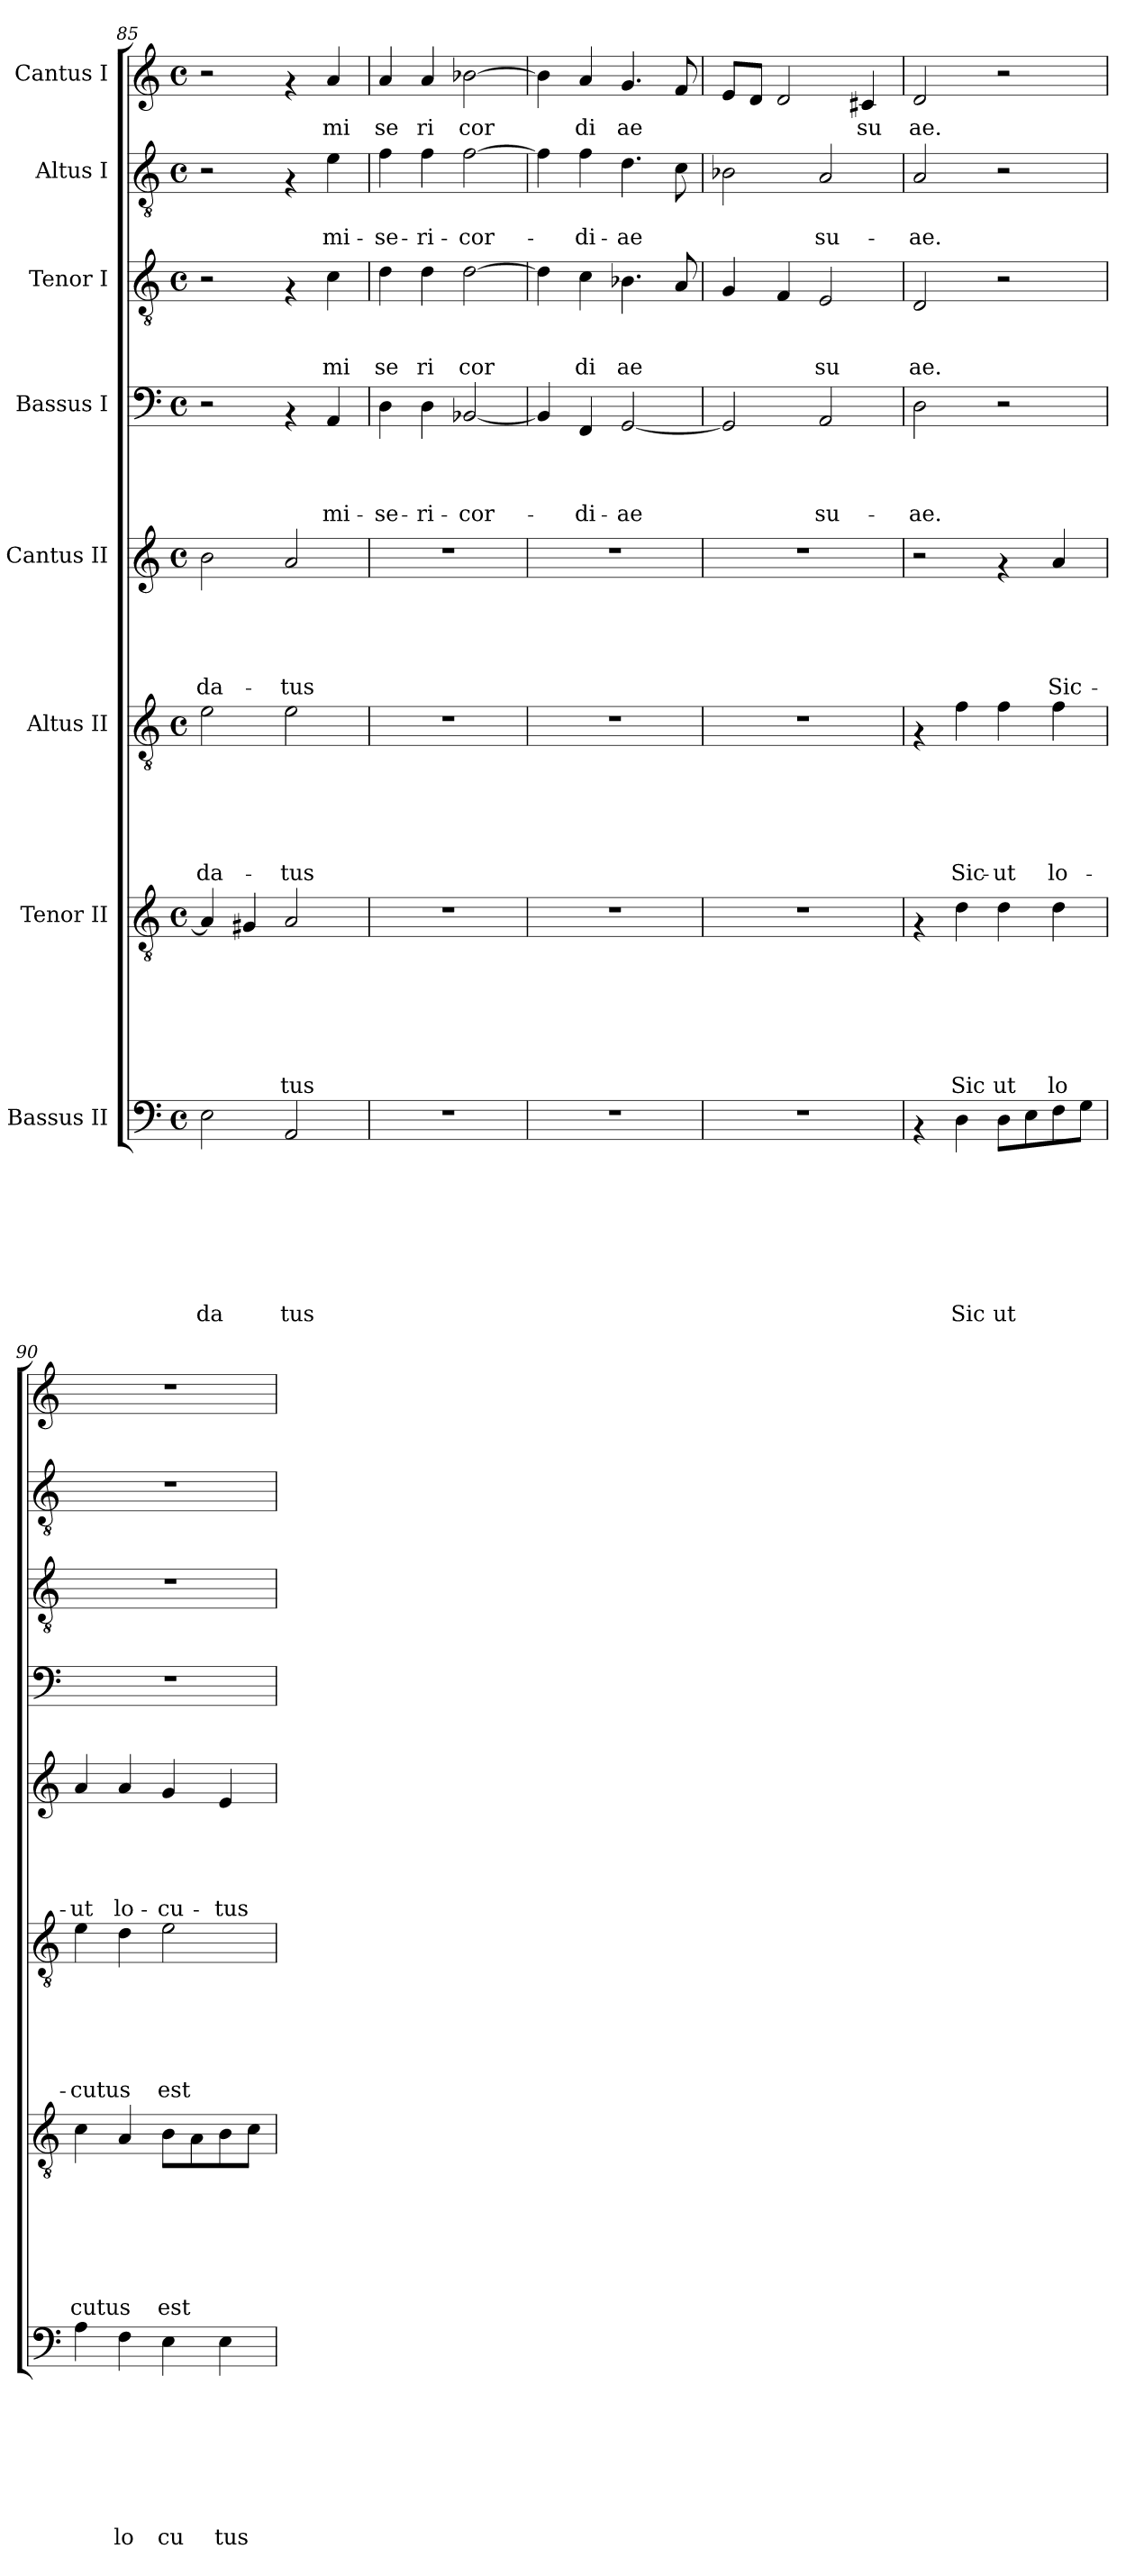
**kern	**text	**text	**text	**text	**text	**text	**text	**text	**kern	**text	**text	**text	**text	**text	**text	**text	**kern	**text	**text	**text	**text	**text	**text	**kern	**text	**text	**text	**text	**text	**kern	**text	**text	**text	**text	**kern	**text	**text	**text	**kern	**text	**text	**kern	**text
*part8	*part8	*part8	*part8	*part8	*part8	*part8	*part8	*part8	*part7	*part7	*part7	*part7	*part7	*part7	*part7	*part7	*part6	*part6	*part6	*part6	*part6	*part6	*part6	*part5	*part5	*part5	*part5	*part5	*part5	*part4	*part4	*part4	*part4	*part4	*part3	*part3	*part3	*part3	*part2	*part2	*part2	*part1	*part1
*staff8	*staff8	*staff8	*staff8	*staff8	*staff8	*staff8	*staff8	*staff8	*staff7	*staff7	*staff7	*staff7	*staff7	*staff7	*staff7	*staff7	*staff6	*staff6	*staff6	*staff6	*staff6	*staff6	*staff6	*staff5	*staff5	*staff5	*staff5	*staff5	*staff5	*staff4	*staff4	*staff4	*staff4	*staff4	*staff3	*staff3	*staff3	*staff3	*staff2	*staff2	*staff2	*staff1	*staff1
*I"Bassus II	*	*	*	*	*	*	*	*	*I"Tenor II	*	*	*	*	*	*	*	*I"Altus II	*	*	*	*	*	*	*I"Cantus II	*	*	*	*	*	*I"Bassus I	*	*	*	*	*I"Tenor I	*	*	*	*I"Altus I	*	*	*I"Cantus I	*
*clefF4	*	*	*	*	*	*	*	*	*clefGv2	*	*	*	*	*	*	*	*clefGv2	*	*	*	*	*	*	*clefG2	*	*	*	*	*	*clefF4	*	*	*	*	*clefGv2	*	*	*	*clefGv2	*	*	*clefG2	*
*k[]	*	*	*	*	*	*	*	*	*k[]	*	*	*	*	*	*	*	*k[]	*	*	*	*	*	*	*k[]	*	*	*	*	*	*k[]	*	*	*	*	*k[]	*	*	*	*k[]	*	*	*k[]	*
*C:	*	*	*	*	*	*	*	*	*C:	*	*	*	*	*	*	*	*C:	*	*	*	*	*	*	*C:	*	*	*	*	*	*C:	*	*	*	*	*C:	*	*	*	*C:	*	*	*C:	*
*M4/4	*	*	*	*	*	*	*	*	*M4/4	*	*	*	*	*	*	*	*M4/4	*	*	*	*	*	*	*M4/4	*	*	*	*	*	*M4/4	*	*	*	*	*M4/4	*	*	*	*M4/4	*	*	*M4/4	*
*met(c)	*	*	*	*	*	*	*	*	*met(c)	*	*	*	*	*	*	*	*met(c)	*	*	*	*	*	*	*met(c)	*	*	*	*	*	*met(c)	*	*	*	*	*met(c)	*	*	*	*met(c)	*	*	*met(c)	*
=85	=85	=85	=85	=85	=85	=85	=85	=85	=85	=85	=85	=85	=85	=85	=85	=85	=85	=85	=85	=85	=85	=85	=85	=85	=85	=85	=85	=85	=85	=85	=85	=85	=85	=85	=85	=85	=85	=85	=85	=85	=85	=85	=85
!	!	!	!	!	!	!	!	!LO:LY:b	!	!	!	!	!	!	!	!	!	!	!	!	!	!	!LO:LY:b	!	!	!	!	!	!LO:LY:b	!	!	!	!	!	!	!	!	!	!	!	!	!	!
2E\	.	.	.	.	.	.	.	da	4A/]	.	.	.	.	.	.	.	2e\	.	.	.	.	.	-da-	2b\	.	.	.	.	-da-	2r	.	.	.	.	2r	.	.	.	2r	.	.	2r	.
.	.	.	.	.	.	.	.	.	4G#X/	.	.	.	.	.	.	.	.	.	.	.	.	.	.	.	.	.	.	.	.	.	.	.	.	.	.	.	.	.	.	.	.	.	.
!	!	!	!	!	!	!	!	!LO:LY:b	!	!	!	!	!	!	!	!LO:LY:b	!	!	!	!	!	!	!LO:LY:b	!	!	!	!	!	!LO:LY:b	!	!	!	!	!	!	!	!	!	!	!	!	!	!
2AA/	.	.	.	.	.	.	.	tus	2A/	.	.	.	.	.	.	tus	2e\	.	.	.	.	.	-tus	2a/	.	.	.	.	-tus	4rAA	.	.	.	.	4rF	.	.	.	4rF	.	.	4rf	.
!	!	!	!	!	!	!	!	!	!	!	!	!	!	!	!	!	!	!	!	!	!	!	!	!	!	!	!	!	!	!	!	!	!	!LO:LY:b	!	!	!	!LO:LY:b	!	!	!LO:LY:b	!	!LO:LY:b
.	.	.	.	.	.	.	.	.	.	.	.	.	.	.	.	.	.	.	.	.	.	.	.	.	.	.	.	.	.	4AA/	.	.	.	mi-	4c\	.	.	mi	4e\	.	mi-	4a/	mi
=86	=86	=86	=86	=86	=86	=86	=86	=86	=86	=86	=86	=86	=86	=86	=86	=86	=86	=86	=86	=86	=86	=86	=86	=86	=86	=86	=86	=86	=86	=86	=86	=86	=86	=86	=86	=86	=86	=86	=86	=86	=86	=86	=86
!	!	!	!	!	!	!	!	!	!	!	!	!	!	!	!	!	!	!	!	!	!	!	!	!	!	!	!	!	!	!	!	!	!	!LO:LY:b	!	!	!	!LO:LY:b	!	!	!LO:LY:b	!	!LO:LY:b
1r	.	.	.	.	.	.	.	.	1r	.	.	.	.	.	.	.	1r	.	.	.	.	.	.	1r	.	.	.	.	.	4D\	.	.	.	-se-	4d\	.	.	se	4f\	.	-se-	4a/	se
!	!	!	!	!	!	!	!	!	!	!	!	!	!	!	!	!	!	!	!	!	!	!	!	!	!	!	!	!	!	!	!	!	!	!LO:LY:b	!	!	!	!LO:LY:b	!	!	!LO:LY:b	!	!LO:LY:b
.	.	.	.	.	.	.	.	.	.	.	.	.	.	.	.	.	.	.	.	.	.	.	.	.	.	.	.	.	.	4D\	.	.	.	-ri-	4d\	.	.	ri	4f\	.	-ri-	4a/	ri
!	!	!	!	!	!	!	!	!	!	!	!	!	!	!	!	!	!	!	!	!	!	!	!	!	!	!	!	!	!	!	!	!	!	!LO:LY:b	!	!	!	!LO:LY:b	!	!	!LO:LY:b	!	!LO:LY:b
.	.	.	.	.	.	.	.	.	.	.	.	.	.	.	.	.	.	.	.	.	.	.	.	.	.	.	.	.	.	[<2BB-X/	.	.	.	-cor-	[>2d\	.	.	cor	[>2f\	.	-cor-	[>2b-X\	cor
=87	=87	=87	=87	=87	=87	=87	=87	=87	=87	=87	=87	=87	=87	=87	=87	=87	=87	=87	=87	=87	=87	=87	=87	=87	=87	=87	=87	=87	=87	=87	=87	=87	=87	=87	=87	=87	=87	=87	=87	=87	=87	=87	=87
1r	.	.	.	.	.	.	.	.	1r	.	.	.	.	.	.	.	1r	.	.	.	.	.	.	1r	.	.	.	.	.	4BB-/]	.	.	.	.	4d\]	.	.	.	4f\]	.	.	4b-\]	.
!	!	!	!	!	!	!	!	!	!	!	!	!	!	!	!	!	!	!	!	!	!	!	!	!	!	!	!	!	!	!	!	!	!	!LO:LY:b	!	!	!	!LO:LY:b	!	!	!LO:LY:b	!	!LO:LY:b
.	.	.	.	.	.	.	.	.	.	.	.	.	.	.	.	.	.	.	.	.	.	.	.	.	.	.	.	.	.	4FF/	.	.	.	-di-	4c\	.	.	di	4f\	.	-di-	4a/	di
!	!	!	!	!	!	!	!	!	!	!	!	!	!	!	!	!	!	!	!	!	!	!	!	!	!	!	!	!	!	!	!	!	!	!LO:LY:b	!	!	!	!LO:LY:b	!	!	!LO:LY:b	!	!LO:LY:b
.	.	.	.	.	.	.	.	.	.	.	.	.	.	.	.	.	.	.	.	.	.	.	.	.	.	.	.	.	.	[<2GG/	.	.	.	-ae	4.B-X\	.	.	ae	4.d\	.	-ae	4.g/	ae
.	.	.	.	.	.	.	.	.	.	.	.	.	.	.	.	.	.	.	.	.	.	.	.	.	.	.	.	.	.	.	.	.	.	.	8A/	.	.	.	8c\	.	.	8f/	.
=88	=88	=88	=88	=88	=88	=88	=88	=88	=88	=88	=88	=88	=88	=88	=88	=88	=88	=88	=88	=88	=88	=88	=88	=88	=88	=88	=88	=88	=88	=88	=88	=88	=88	=88	=88	=88	=88	=88	=88	=88	=88	=88	=88
1r	.	.	.	.	.	.	.	.	1r	.	.	.	.	.	.	.	1r	.	.	.	.	.	.	1r	.	.	.	.	.	2GG/]	.	.	.	.	4G/	.	.	.	2B-X\	.	.	8e/L	.
.	.	.	.	.	.	.	.	.	.	.	.	.	.	.	.	.	.	.	.	.	.	.	.	.	.	.	.	.	.	.	.	.	.	.	.	.	.	.	.	.	.	8d/J	.
.	.	.	.	.	.	.	.	.	.	.	.	.	.	.	.	.	.	.	.	.	.	.	.	.	.	.	.	.	.	.	.	.	.	.	4F/	.	.	.	.	.	.	2d/	.
!	!	!	!	!	!	!	!	!	!	!	!	!	!	!	!	!	!	!	!	!	!	!	!	!	!	!	!	!	!	!	!	!	!	!LO:LY:b	!	!	!	!LO:LY:b	!	!	!LO:LY:b	!	!
.	.	.	.	.	.	.	.	.	.	.	.	.	.	.	.	.	.	.	.	.	.	.	.	.	.	.	.	.	.	2AA/	.	.	.	su-	2E/	.	.	su	2A/	.	su-	.	.
!	!	!	!	!	!	!	!	!	!	!	!	!	!	!	!	!	!	!	!	!	!	!	!	!	!	!	!	!	!	!	!	!	!	!	!	!	!	!	!	!	!	!	!LO:LY:b
.	.	.	.	.	.	.	.	.	.	.	.	.	.	.	.	.	.	.	.	.	.	.	.	.	.	.	.	.	.	.	.	.	.	.	.	.	.	.	.	.	.	4c#X/	su
=89	=89	=89	=89	=89	=89	=89	=89	=89	=89	=89	=89	=89	=89	=89	=89	=89	=89	=89	=89	=89	=89	=89	=89	=89	=89	=89	=89	=89	=89	=89	=89	=89	=89	=89	=89	=89	=89	=89	=89	=89	=89	=89	=89
!	!	!	!	!	!	!	!	!	!	!	!	!	!	!	!	!	!	!	!	!	!	!	!	!	!	!	!	!	!	!	!	!	!	!LO:LY:b	!	!	!	!LO:LY:b	!	!	!LO:LY:b	!	!LO:LY:b
4rAA	.	.	.	.	.	.	.	.	4rF	.	.	.	.	.	.	.	4rF	.	.	.	.	.	.	2r	.	.	.	.	.	2D\	.	.	.	-ae.	2D/	.	.	ae.	2A/	.	-ae.	2d/	ae.
!	!	!	!	!	!	!	!	!LO:LY:b	!	!	!	!	!	!	!	!LO:LY:b	!	!	!	!	!	!	!LO:LY:b	!	!	!	!	!	!	!	!	!	!	!	!	!	!	!	!	!	!	!	!
4D\	.	.	.	.	.	.	.	Sic	4d\	.	.	.	.	.	.	Sic	4f\	.	.	.	.	.	Sic-	.	.	.	.	.	.	.	.	.	.	.	.	.	.	.	.	.	.	.	.
!	!	!	!	!	!	!	!	!LO:LY:b	!	!	!	!	!	!	!	!LO:LY:b	!	!	!	!	!	!	!LO:LY:b	!	!	!	!	!	!	!	!	!	!	!	!	!	!	!	!	!	!	!	!
8D\L	.	.	.	.	.	.	.	ut	4d\	.	.	.	.	.	.	ut	4f\	.	.	.	.	.	-ut	4rf	.	.	.	.	.	2r	.	.	.	.	2r	.	.	.	2r	.	.	2r	.
8E\	.	.	.	.	.	.	.	.	.	.	.	.	.	.	.	.	.	.	.	.	.	.	.	.	.	.	.	.	.	.	.	.	.	.	.	.	.	.	.	.	.	.	.
!	!	!	!	!	!	!	!	!	!	!	!	!	!	!	!	!LO:LY:b	!	!	!	!	!	!	!LO:LY:b	!	!	!	!	!	!LO:LY:b	!	!	!	!	!	!	!	!	!	!	!	!	!	!
8F\	.	.	.	.	.	.	.	.	4d\	.	.	.	.	.	.	lo	4f\	.	.	.	.	.	lo-	4a/	.	.	.	.	Sic-	.	.	.	.	.	.	.	.	.	.	.	.	.	.
8G\J	.	.	.	.	.	.	.	.	.	.	.	.	.	.	.	.	.	.	.	.	.	.	.	.	.	.	.	.	.	.	.	.	.	.	.	.	.	.	.	.	.	.	.
=90	=90	=90	=90	=90	=90	=90	=90	=90	=90	=90	=90	=90	=90	=90	=90	=90	=90	=90	=90	=90	=90	=90	=90	=90	=90	=90	=90	=90	=90	=90	=90	=90	=90	=90	=90	=90	=90	=90	=90	=90	=90	=90	=90
!	!	!	!	!	!	!	!	!	!	!	!	!	!	!	!	!LO:LY:b	!	!	!	!	!	!	!LO:LY:b	!	!	!	!	!	!LO:LY:b	!	!	!	!	!	!	!	!	!	!	!	!	!	!
4A\	.	.	.	.	.	.	.	.	4c\	.	.	.	.	.	.	cutus	4e\	.	.	.	.	.	-cutus	4a/	.	.	.	.	-ut	1r	.	.	.	.	1r	.	.	.	1r	.	.	1r	.
!	!	!	!	!	!	!	!	!LO:LY:b	!	!	!	!	!	!	!	!	!	!	!	!	!	!	!	!	!	!	!	!	!LO:LY:b	!	!	!	!	!	!	!	!	!	!	!	!	!	!
4F\	.	.	.	.	.	.	.	lo	4A/	.	.	.	.	.	.	.	4d\	.	.	.	.	.	.	4a/	.	.	.	.	lo-	.	.	.	.	.	.	.	.	.	.	.	.	.	.
!	!	!	!	!	!	!	!	!LO:LY:b	!	!	!	!	!	!	!	!LO:LY:b	!	!	!	!	!	!	!LO:LY:b	!	!	!	!	!	!LO:LY:b	!	!	!	!	!	!	!	!	!	!	!	!	!	!
4E\	.	.	.	.	.	.	.	cu	8B\L	.	.	.	.	.	.	est	2e\	.	.	.	.	.	est	4g/	.	.	.	.	-cu-	.	.	.	.	.	.	.	.	.	.	.	.	.	.
.	.	.	.	.	.	.	.	.	8A\	.	.	.	.	.	.	.	.	.	.	.	.	.	.	.	.	.	.	.	.	.	.	.	.	.	.	.	.	.	.	.	.	.	.
!	!	!	!	!	!	!	!	!LO:LY:b	!	!	!	!	!	!	!	!	!	!	!	!	!	!	!	!	!	!	!	!	!LO:LY:b	!	!	!	!	!	!	!	!	!	!	!	!	!	!
4E\	.	.	.	.	.	.	.	tus	8B\	.	.	.	.	.	.	.	.	.	.	.	.	.	.	4e/	.	.	.	.	-tus	.	.	.	.	.	.	.	.	.	.	.	.	.	.
.	.	.	.	.	.	.	.	.	8c\J	.	.	.	.	.	.	.	.	.	.	.	.	.	.	.	.	.	.	.	.	.	.	.	.	.	.	.	.	.	.	.	.	.	.
=	=	=	=	=	=	=	=	=	=	=	=	=	=	=	=	=	=	=	=	=	=	=	=	=	=	=	=	=	=	=	=	=	=	=	=	=	=	=	=	=	=	=	=
*-	*-	*-	*-	*-	*-	*-	*-	*-	*-	*-	*-	*-	*-	*-	*-	*-	*-	*-	*-	*-	*-	*-	*-	*-	*-	*-	*-	*-	*-	*-	*-	*-	*-	*-	*-	*-	*-	*-	*-	*-	*-	*-	*-
